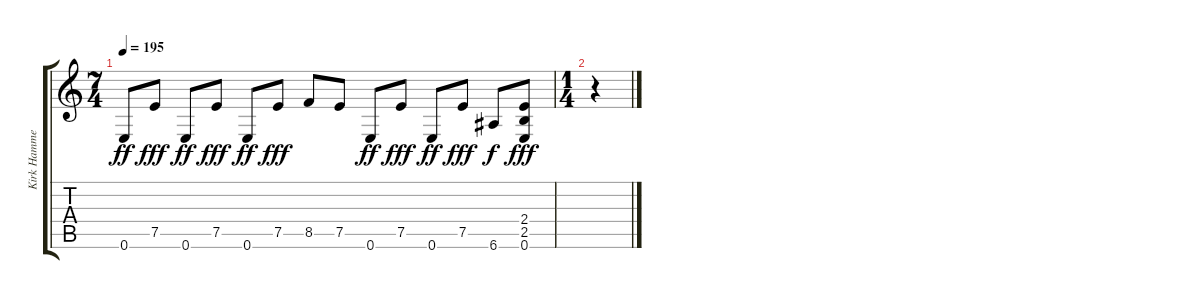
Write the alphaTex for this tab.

\track ("Kirk Hammet (Guitar 2)" "Kirk Hamme") {instrument distortionguitar}
\staff {score tabs}
\tuning (E4 B3 G3 D3 A2 E2) {hide}
\ts (7 4)
\tempo 195
\clef g2
\ks c
0.6.8{dy ff} 7.5.8{dy fff} 0.6.8{dy ff} 7.5.8{dy fff} 0.6.8{dy ff} 7.5.8{dy fff} 8.5.8 7.5.8 0.6.8{dy ff} 7.5.8{dy fff} 0.6.8{dy ff} 7.5.8{dy fff} 6.6.8{dy f} (2.4 2.5 0.6).8{dy fff} |
\ts (1 4)
r.4
